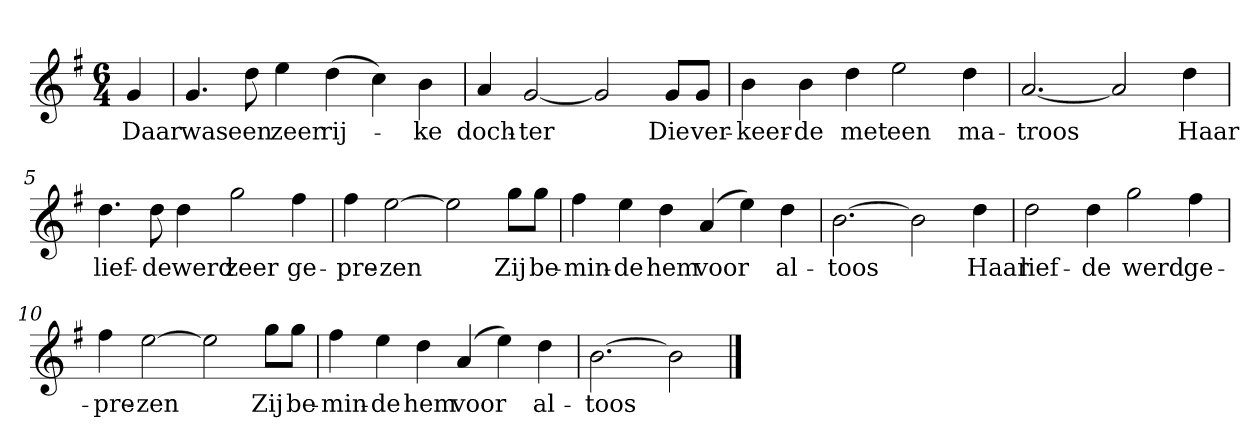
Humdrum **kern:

**kern	**text
*part1	*part1
*staff1	*staff1
*clefG2	*
*k[f#]	*
*G:	*
*M6/4	*
*MM120	*
=	=
4g	Daar
=1	=1
4.g	was
8dd	een
4ee	zeer
(4dd	rij-
4cc)	.
4b	-ke
=2	=2
4a	doch-
[2g	-ter
2g]	.
8g/L	Die
8g/J	ver-
=3	=3
4b	-keer-
4b	-de
4dd	met
2ee	een
4dd	ma-
=4	=4
[2.a	-troos
2a]	.
4dd	Haar
=5	=5
4.dd	lief-
8dd	-de
4dd	werd
2gg	zeer
4ff#	ge-
=6	=6
4ff#	-pre-
[2ee	-zen
2ee]	.
8gg\L	Zij
8gg\J	be-
=7	=7
4ff#	-min-
4ee	-de
4dd	hem
(4a	voor
4ee)	.
4dd	al-
=8	=8
[2.b	-toos
2b]	.
4dd	Haar
=9	=9
2dd	lief-
4dd	-de
2gg	werd
4ff#	ge-
=10	=10
4ff#	-pre-
[2ee	-zen
2ee]	.
8gg\L	Zij
8gg\J	be-
=11	=11
4ff#	-min-
4ee	-de
4dd	hem
(4a	voor
4ee)	.
4dd	al-
=12	=12
[2.b	-toos
2b]	.
==	==
*-	*-
